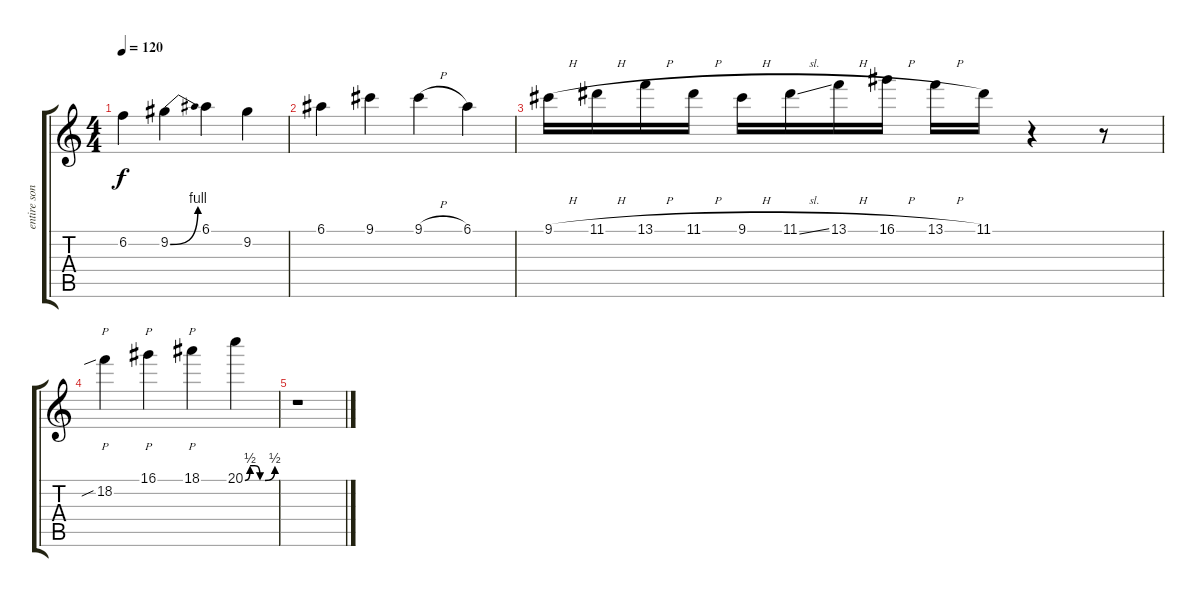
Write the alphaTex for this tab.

\track ("entire song" "entire son") {instrument distortionguitar}
\staff {score tabs}
\tuning (E4 B3 G3 D3 A2 E2) {hide}
\ts (4 4)
\tempo 120
\clef g2
\ks c
6.2.4{dy f} 9.2{be (bend 0 0 60 4)}.4 6.1.4 9.2.4 |
6.1.4 9.1.4 9.1{h}.4 6.1.4 |
9.1{h}.16 11.1{h}.16 13.1{h}.16 11.1{h}.16 9.1{h}.16 11.1{sl}.16 13.1{h}.16 16.1{h}.16 13.1{h}.16 11.1.16 r.4 r.8 |
18.2{sib}.4{p} 16.1.4{p} 18.1.4{p} 20.1{be (custom 0 0 10 2 20 2 30 0 40 0 60 2)}.4 |
r.1
